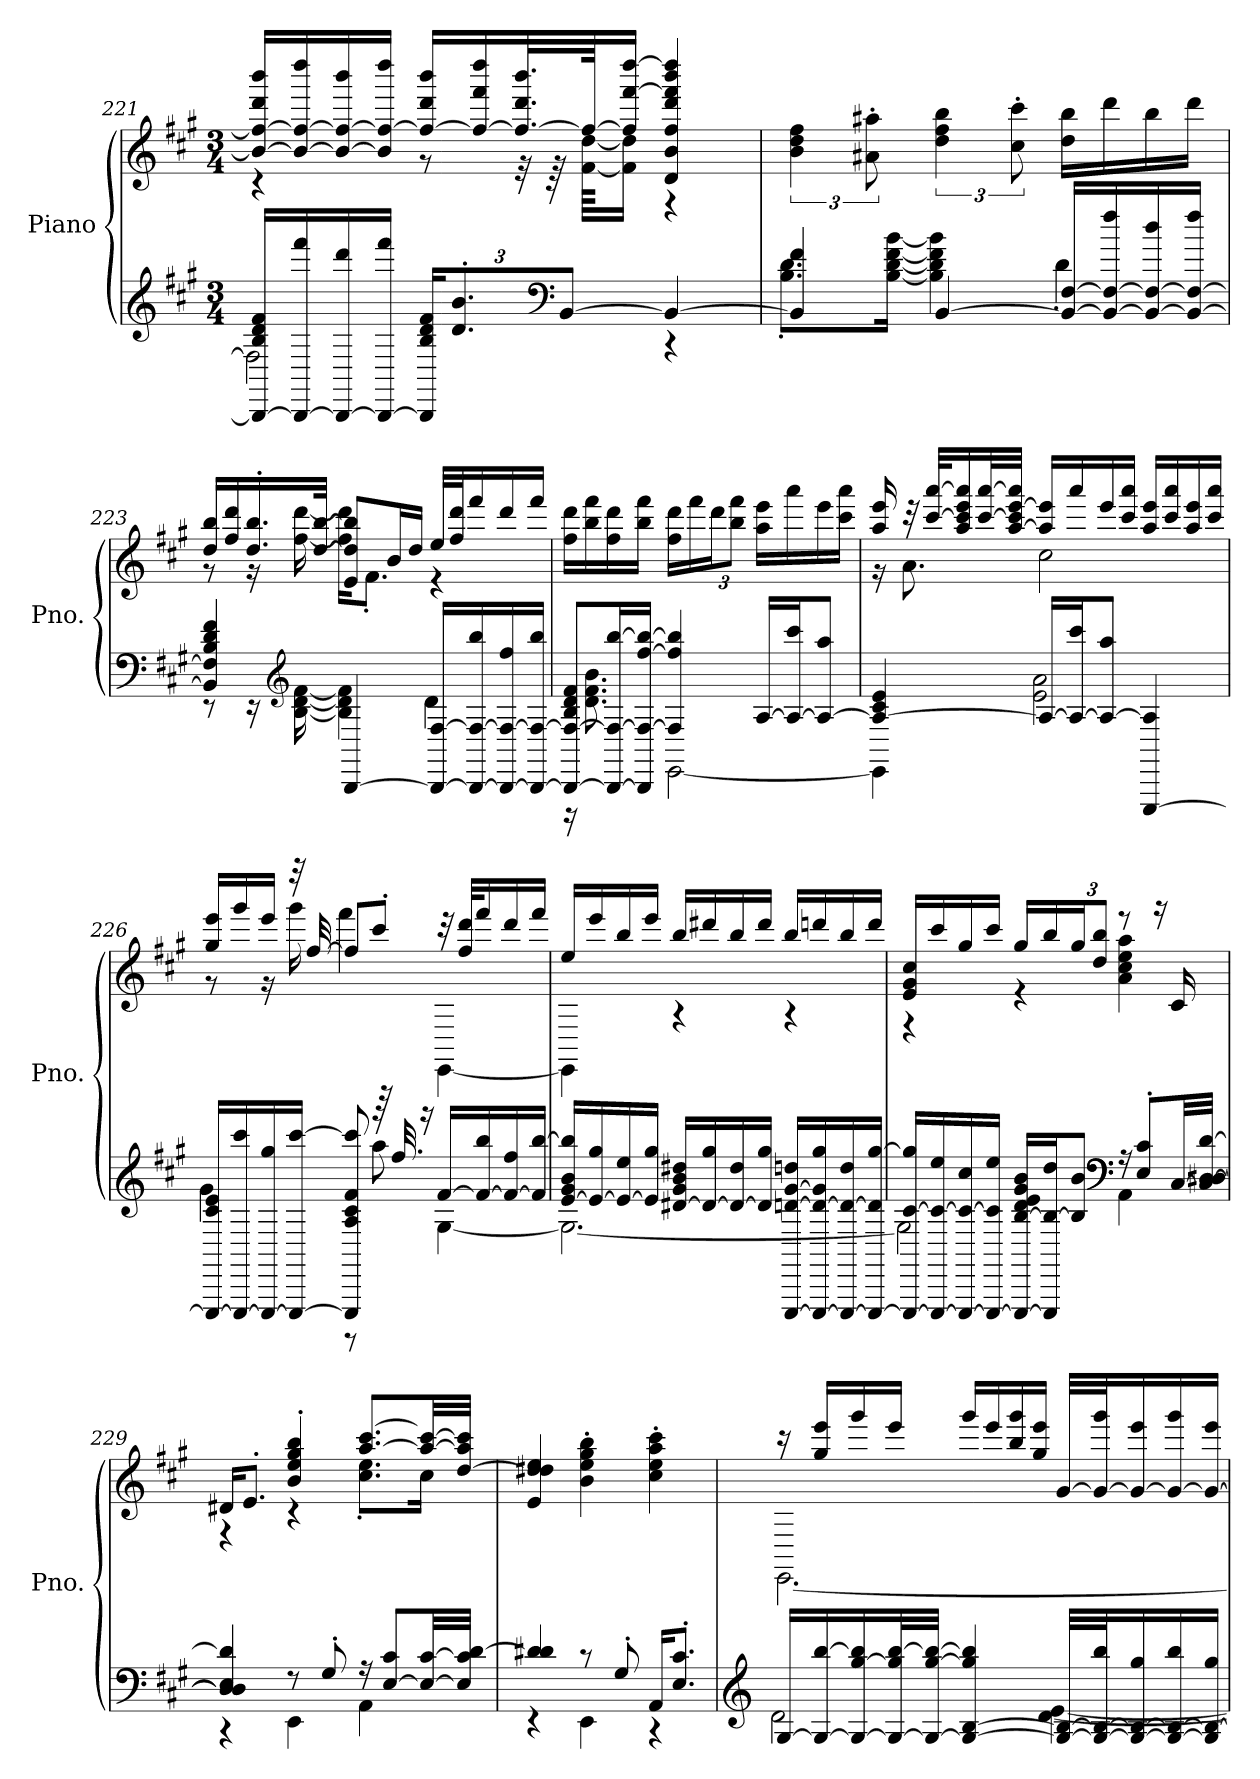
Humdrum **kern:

**kern	**kern
*part1	*part1
*staff2	*staff1
*I"Piano	*
*I'Pno.	*
*clefG2	*clefG2
*k[f#c#g#]	*k[f#c#g#]
*M3/4	*M3/4
=221	=221
*^	*^
16BBB/_ 16B/ 16d/ 16f#/LL	2F#\]	16b/_ 16ff#/_ 16ddd/ 16bbb/LL	4r
16BBB/_ 16fff#/	.	16b/_ 16ff#/_ 16dddd/	.
16BBB/_ 16ddd/	.	16b/_ 16ff#/_ 16bbb/	.
16BBB/_ 16fff#/JJ	.	16b/] 16ff#/_ 16dddd/JJ	.
*Xbrackettup	*	*	*
24BBB/] 24B/ 24d/ 24f#/KL	.	16ff#/_ 16ddd/ 16bbb/LL	8r
12.d/' 12.b/'	.	.	.
.	.	16ff#/_ 16fff#/ 16dddd/	.
.	.	32.ff#/_ 32.ddd/ 32.bbb/L	32r
.	.	.	64r
*clefF4	*	*	*
[12BB/J	.	.	.
.	.	64ff#/JK_	[64f#\ [64dd\KKLL
.	.	16ff#/] [16fff#/ [16dddd/JJ	16f#\] 16dd\]JJ
4BB/_	4r	4d/ 4b/ 4ff#/ 4ddd/ 4fff#/] 4bbb/ 4dddd/]	4r
*	*	*v	*v
!!LO:LB:g=z
=222	=222	=222
4BB/] 4f#/	8.B\' 8.d\'L	6b\ 6dd\ 6ff#\
.	.	12a#X\' 12aa#X\'
.	[16B\ [16d\ [16f#\ [16b\Jk	.
[4BB/	4B\] 4d\] 4f#\] 4b\]	6dd\ 6ff#\ 6bb\
.	.	12cc#\' 12ccc#\'
16BB/_ [16F#/LL	4d'\	16dd\ 16bb\LL
16BB/_ 16F#/_ 16ff#/	.	16ddd\
16BB/_ 16F#/_ 16dd/	.	16bb\
16BB/_ 16F#/_ 16ff#/JJ	.	16ddd\JJ
=223	=223	=223
*	*	*^
4BB/] 4F#/] 4B/ 4d/ 4f#/	8r	16dd/ 16bb/LL	8r
.	.	16ff#/ 16ddd/	.
.	16r	16.dd/' 16.bb/'	16r
*clefG2	*	*	*
.	[16B\ [16d\ [16f#\	.	[16ff#\ [16ddd\
.	.	[32dd/ [32bb/JJk	.
[4BBB/	4B\] 4d\] 4f#\]	8e/ 8dd/] 8bb/]L	16ff#\] 16ddd\]KL
.	.	.	8.f#'\J
.	.	16b/L	.
.	.	16dd/JJ	.
16BBB/_ [16F#/LL	4d\	32ee/LLL	4r
.	.	32ff#/ 32ddd/J	.
16BBB/_ 16F#/_ 16bb/	.	16fff#/	.
16BBB/_ 16F#/_ 16ff#/	.	16ddd/	.
16BBB/_ 16F#/_ 16bb/JJ	.	16fff#/JJ	.
*	*	*v	*v
!!LO:LB:g=z
=224	=224	=224
8BBB/_ 8F#/_ 8B/ 8d/ 8f#/L	16r	16ff#\ 16ddd\LL
.	8.d\ 8.f#\ 8.b\	16bb\ 16fff#\
16BBB/_ 16F#/_ [16bb/L	.	16ff#\ 16ddd\
16BBB/] 16F#/_ [16ff#/ 16bb/_JJ	.	16bb\ 16fff#\JJ
4F#/] 4ff#/] 4bb/]	[2EE\	16ff#\ 16ddd\LL
.	.	16fff#\
*	*	*Xbrackettup
.	.	24ddd\J
.	.	12bb\ 12fff#\J
[16A/LL	.	16aa\ 16eee\LL
16A/_ 16ccc#/J	.	16aaa\
8A/_ 8aa/J	.	16eee\
.	.	16ccc#\ 16aaa\JJ
=225	=225	=225
*	*	*^
4A/_ 4c#/ 4e/	4EE\]	16aa/ 16eee/	16r
.	.	32r	8.a\
.	.	[32ccc#/ [32aaa/KLL	.
.	.	16aa/ 16ccc#/] 16eee/ 16aaa/]	.
.	.	[32ccc#/ [32aaa/L	.
.	.	[32aa/ 32ccc#/] [32eee/ 32aaa/]JJJ	.
16A/LL_	2e\ 2a\	16aa/] 16eee/]LL	2cc#\
16A/_ 16ccc#/J	.	16aaa/	.
8A/_ 8aa/J	.	16eee/	.
.	.	16ccc#/ 16aaa/JJ	.
[4EEE/ 4A/]	.	16aa/ 16eee/LL	.
.	.	16ccc#/ 16aaa/	.
.	.	16aa/ 16eee/	.
.	.	16ccc#/ 16aaa/JJ	.
!!LO:PB:g=z	!!
=226	=226	=226	=226
16EEE/_ 16c#/ 16e/LL	4g#\	16gg#/ 16eee/LL	8r
16EEE/_ 16ccc#/	.	16ggg#/	.
16EEE/_ 16gg#/	.	16eee/JJ	16r
16EEE/_ [16ccc#/JJ	.	32r	16ggg#\
.	.	[32ff#/	.
8EEE/] 8A/ 8c#/ 8f#/ 8ccc#/]	8r	8ff#/L]	4fff#\
64r	8aa\	8ccc#'/J	.
32.ff#/	.	.	.
16r	.	.	.
[16f#/LL	[4G#\	32r	[4EE\
.	.	32ff#/ 32ddd/KLL	.
16f#/_ 16bb/	.	16fff#/	.
16f#/_ 16ff#/	.	16ddd/	.
16f#/] [16bb/JJ	.	16fff#/JJ	.
=227	=227	=227	=227
[16e/ 16g#/ 16b/ 16bb/]LL	2.G#\_	16ee/LL	4EE\]
16e/_ 16gg#/	.	16eee/	.
16e/_ 16ee/	.	16bb/	.
16e/] 16gg#/JJ	.	16eee/JJ	.
[16d#X/ 16g#/ 16b/ 16dd#X/LL	.	16bb/LL	4r
16d#/_ 16gg#/	.	16ddd#X/	.
16d#/_ 16dd#/	.	16bb/	.
16d#/] 16gg#/JJ	.	16ddd#/JJ	.
[16EEE/ [16dn/ [16g#/ 16ddn/LL	.	16bb/LL	4r
16EEE/_ 16d/_ 16g#/] 16gg#/	.	16dddn/	.
16EEE/_ 16d/_ 16dd/	.	16bb/	.
16EEE/_ 16d/] [16gg#/JJ	.	16ddd/JJ	.
!!LO:LB:g=z	!!
=228	=228	=228	=228
16EEE/_ [16c#/ 16gg#/]LL	2G#\]	16e/ 16g#/ 16cc#/LL	4r
16EEE/_ 16c#/_ 16ee/	.	16ccc#/	.
16EEE/_ 16c#/_ 16cc#/	.	16gg#/	.
16EEE/_ 16c#/] 16ee/JJ	.	16ccc#/JJ	.
16EEE/_ [16B/ 16d/ 16e/ 16g#/ 16b/LL	.	16gg#/LL	4r
16EEE/] 16B/_ 16dd/J	.	16bb/	.
8B/] 8b/J	.	24gg#/J	.
.	.	12dd/ 12bb/J	.
*clefF4	*	*	*
16r	4AA\	8r	4a\ 4cc#\ 4ee\ 4aa\
8E/' 8c#/'L	.	.	.
.	.	16r	.
[32C#/LL	.	16c#/	.
32C#/] [32D/ [32D#X/ [32d/JJJ	.	.	.
=229	=229	=229	=229
4D/] 4D#/] 4E/ 4d/]	4r	16d#X/KL	4r
.	.	8.e'/J	.
8r	4EE\	4b/' 4ee/' 4gg#/' 4bb/'	4r
8G#'/	.	.	.
16r	4AA\	[8.aa/ [8.ccc#/L	8.cc#\' 8.ee\'L
[8E/ 8c#/L	.	.	.
32E/_ [32c#/LL	.	32aa/_ 32ccc#/_LL	16cc#\Jk
32E/] 32c#/] [32d/JJJ	.	[32dd/ 32aa/] 32ccc#/]JJJ	.
*	*	*v	*v
=230	=230	=230
4d/] 4d#X/	4r	4e/ 4dd/] 4dd#X/ 4ee/
8r	4EE\	4b\' 4ee\' 4gg#\' 4bb\'
8G#'/	.	.
16AA/KL	4r	4cc#\' 4ee\' 4aa\' 4ccc#\'
8.E/' 8.c#/'J	.	.
!!LO:LB:g=z
=231	=231	=231
*clefG2	*	*
*	*	*^
[16G#/LL	2d\	16r	[2.EE\
16G#/_ [16bb/	.	16gg#/ 16eee/LL	.
16G#/_ [16gg#/ 16bb/]	.	16ggg#/	.
32G#/_ 32gg#/] [32bb/L	.	16eee/JJ	.
32G#/_ [32gg#/ 32bb/_JJJ	.	.	.
4G#/_ [4B/ 4gg#/] 4bb/]	.	16ggg#/LL	.
.	.	16eee/	.
.	.	16bb/ 16ggg#/	.
.	.	16gg#/ 16eee/JJ	.
32G#/_ 32B/_LLL	[4d\ [4e\	[32g#/LLL	.
32G#/_ 32B/_ 32bb/J	.	32g#/_ 32ggg#/J	.
16G#/_ 16B/_ 16gg#/	.	16g#/_ 16eee/	.
16G#/_ 16B/_ 16bb/	.	16g#/_ 16ggg#/	.
16G#/] 16B/_ 16gg#/JJ	.	16g#/_ 16eee/JJ	.
*v	*v	*	*
*	*v	*v
=	=
*-	*-
